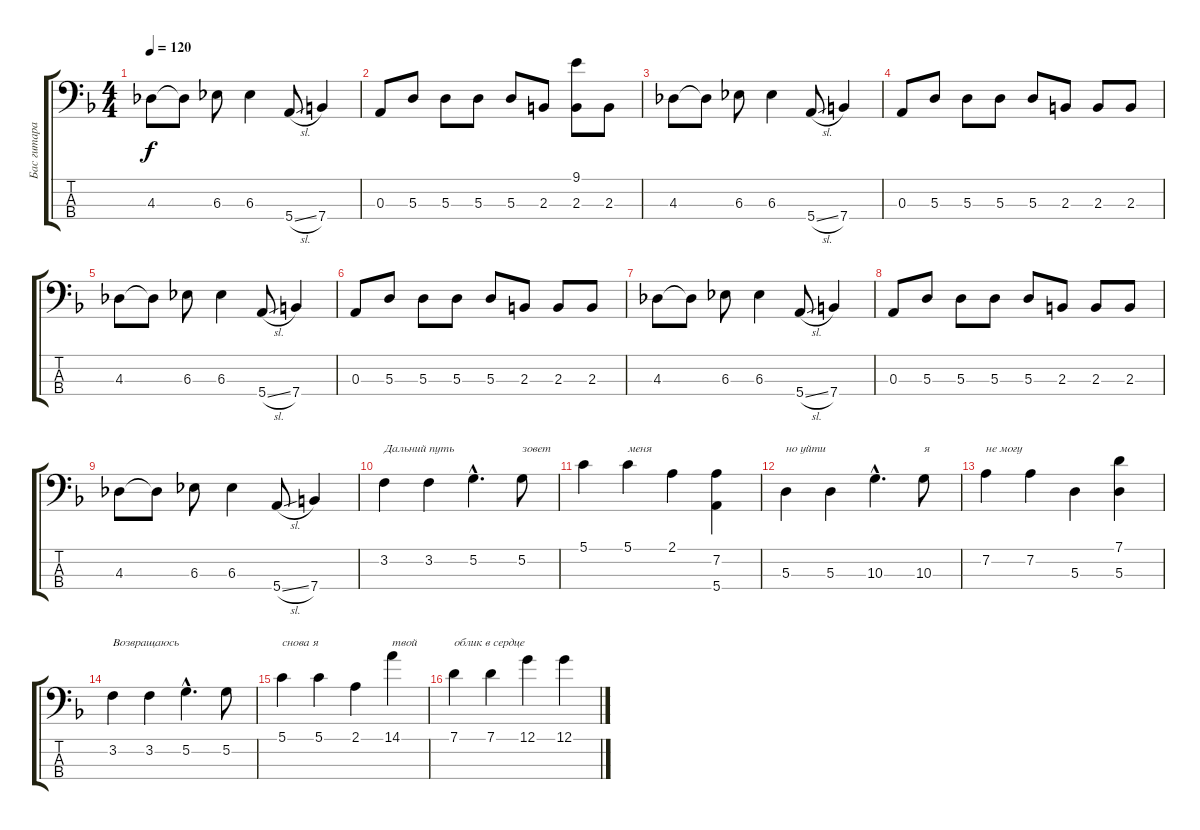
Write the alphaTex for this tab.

\track ("Бас гитара" "Бас гитара") {instrument acousticguitarnylon}
\staff {score tabs}
\tuning (G2 D2 A1 E1) {hide}
\ts (4 4)
\tempo 120
\clef f4
\ks f
4.3.8{dy f} 4.3{t}.8 6.3.8 6.3.4 5.4{sl}.8 7.4.4 |
0.3.8 5.3.8 5.3.8 5.3.8 5.3.8 2.3.8 (9.1 2.3).8 2.3.8 |
4.3.8 4.3{t}.8 6.3.8 6.3.4 5.4{sl}.8 7.4.4 |
0.3.8 5.3.8 5.3.8 5.3.8 5.3.8 2.3.8 2.3.8 2.3.8 |
4.3.8 4.3{t}.8 6.3.8 6.3.4 5.4{sl}.8 7.4.4 |
0.3.8 5.3.8 5.3.8 5.3.8 5.3.8 2.3.8 2.3.8 2.3.8 |
4.3.8 4.3{t}.8 6.3.8 6.3.4 5.4{sl}.8 7.4.4 |
0.3.8 5.3.8 5.3.8 5.3.8 5.3.8 2.3.8 2.3.8 2.3.8 |
4.3.8 4.3{t}.8 6.3.8 6.3.4 5.4{sl}.8 7.4.4 |
3.2.4{txt "Дальний путь" volume 15} 3.2.4 5.2{hac}.4{d} 5.2.8{txt "зовет"} |
5.1.4 5.1.4{txt "меня"} 2.1.4 (7.2 5.4).4 |
5.3.4{txt "но уйти"} 5.3.4 10.3{hac}.4{d} 10.3.8{txt "я"} |
7.2.4{txt "не могу"} 7.2.4 5.3.4 (7.1 5.3).4 |
3.2.4{txt "Возвращаюсь" volume 15} 3.2.4 5.2{hac}.4{d} 5.2.8 |
5.1.4{txt "снова я"} 5.1.4 2.1.4 14.1.4{txt "твой"} |
7.1.4{txt "облик в сердце"} 7.1.4 12.1.4 12.1.4
